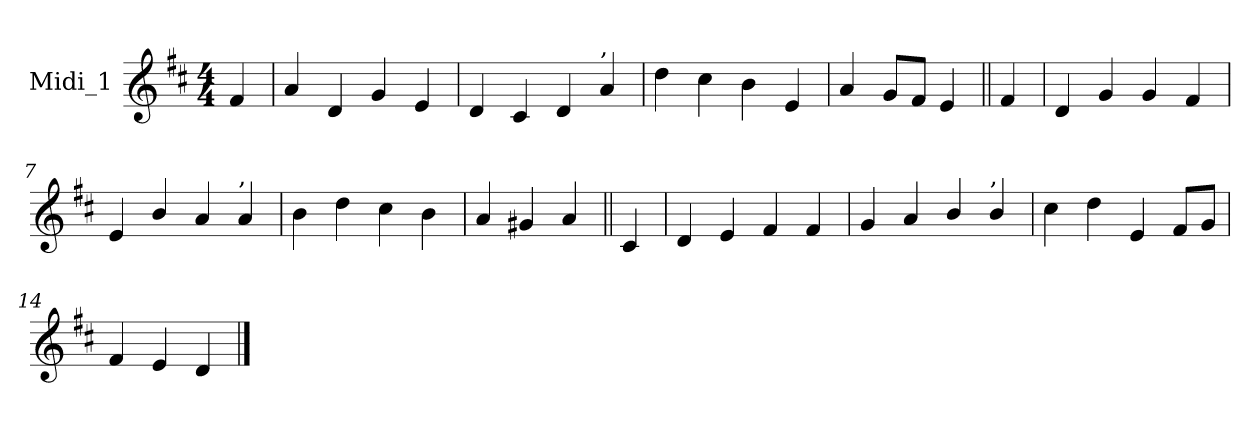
**kern
*part1
*staff1
*I"Midi_1
*clefG2
*k[f#c#]
*D:
*M4/4
=
4f#
=1
4a
4d
4g
4e
=2
4d
4c#
4d
!LO:TX:a:t=,
4a
=3
4dd
4cc#
4b
4e
=4
4a
8gL
8f#J
4e
!!LO:LB:g=z
=5||
4f#
=6
4d
4g
4g
4f#
=7
4e
4b/
4a
!LO:TX:a:t=,
4a
=8
4b
4dd
4cc#
4b
=9
4a
4g#X
4a
!!LO:LB:g=z
=10||
4c#
=11
4d
4e
4f#
4f#
=12
4g
4a
4b/
!LO:TX:a:t=,
4b/
=13
4cc#
4dd
4e
8f#L
8gJ
=14
4f#
4e
4d
==
*-
